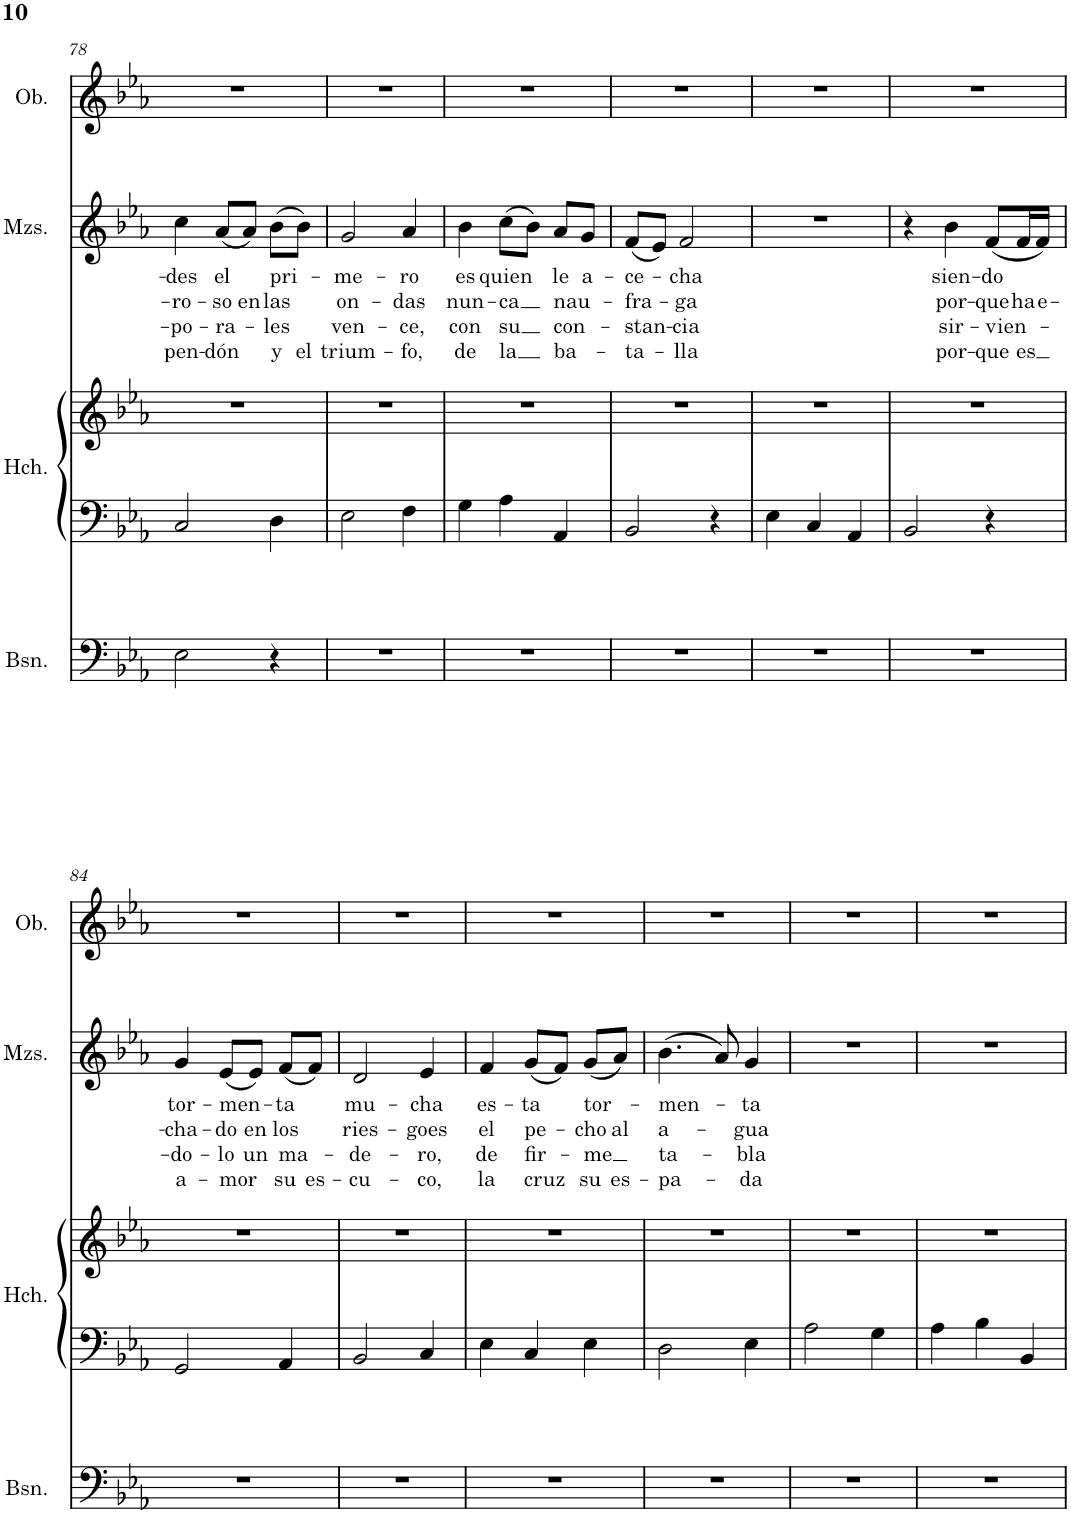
**kern	**kern	**kern	**kern	**text	**text	**text	**text	**kern
*part4	*part3	*part3	*part2	*part2	*part2	*part2	*part2	*part1
*staff5	*staff4	*staff3	*staff2	*staff2	*staff2	*staff2	*staff2	*staff1
*I"Bassoon	*I"Harpsichord	*	*I"Mezzo-soprano	*	*	*	*	*I"Oboe
*I'Bsn.	*I'Hch.	*	*I'Mzs.	*	*	*	*	*I'Ob.
!!LO:PB:g=z
*clefF4	*clefF4	*clefG2	*clefG2	*	*	*	*	*clefG2
*k[b-e-a-]	*k[b-e-a-]	*k[b-e-a-]	*k[b-e-a-]	*	*	*	*	*k[b-e-a-]
*M3/4	*M3/4	*M3/4	*M3/4	*	*	*	*	*M3/4
=78	=78	=78	=78	=78	=78	=78	=78	=78
!	!	!	!	!LO:LY:b	!LO:LY:b	!LO:LY:b	!LO:LY:b	!
2E-\	2C/	2.r	4cc\	-des	-ro-	-po-	pen-	2.r
!	!	!	!	!LO:LY:b	!LO:LY:b	!LO:LY:b	!LO:LY:b	!
.	.	.	(8a-/L	el	-so	-ra-	-dón	.
!	!	!	!	!	!LO:LY:b	!	!	!
.	.	.	8a-/J)	.	en	.	.	.
!	!	!	!	!LO:LY:b	!LO:LY:b	!LO:LY:b	!LO:LY:b	!
4r	4D\	.	(8b-\L	pri-	las	-les	y	.
!	!	!	!	!	!	!	!LO:LY:b	!
.	.	.	8b-\J)	.	.	.	el	.
=79	=79	=79	=79	=79	=79	=79	=79	=79
!	!	!	!	!LO:LY:b	!LO:LY:b	!LO:LY:b	!LO:LY:b	!
2.r	2E-\	2.r	2g/	-me-	on-	ven-	trium-	2.r
!	!	!	!	!LO:LY:b	!LO:LY:b	!LO:LY:b	!LO:LY:b	!
.	4F\	.	4a-/	-ro	-das	-ce,	-fo,	.
=80	=80	=80	=80	=80	=80	=80	=80	=80
!	!	!	!	!LO:LY:b	!LO:LY:b	!LO:LY:b	!LO:LY:b	!
2.r	4G\	2.r	4b-\	es	nun-	con	de	2.r
!	!	!	!	!LO:LY:b	!LO:LY:b	!LO:LY:b	!LO:LY:b	!
.	4A-\	.	(8cc\L	quien	-ca	su	la	.
.	.	.	8b-\J)	.	.	.	.	.
!	!	!	!	!LO:LY:b	!LO:LY:b	!LO:LY:b	!LO:LY:b	!
.	4AA-/	.	8a-/L	le	nau-	con-	ba-	.
!	!	!	!	!LO:LY:b	!	!	!	!
.	.	.	8g/J	a-	.	.	.	.
=81	=81	=81	=81	=81	=81	=81	=81	=81
!	!	!	!	!LO:LY:b	!LO:LY:b	!LO:LY:b	!LO:LY:b	!
2.r	2BB-/	2.r	(8f/L	-ce-	-fra-	-stan-	-ta-	2.r
.	.	.	8e-/J)	.	.	.	.	.
!	!	!	!	!LO:LY:b	!LO:LY:b	!LO:LY:b	!LO:LY:b	!
.	.	.	2f/	-cha	-ga	-cia	-lla	.
.	4r	.	.	.	.	.	.	.
=82	=82	=82	=82	=82	=82	=82	=82	=82
2.r	4E-\	2.r	2.r	.	.	.	.	2.r
.	4C/	.	.	.	.	.	.	.
.	4AA-/	.	.	.	.	.	.	.
=83	=83	=83	=83	=83	=83	=83	=83	=83
2.r	2BB-/	2.r	4r	.	.	.	.	2.r
!	!	!	!	!LO:LY:b	!LO:LY:b	!LO:LY:b	!LO:LY:b	!
.	.	.	4b-\	sien-	por-	sir-	por-	.
!	!	!	!	!LO:LY:b	!LO:LY:b	!LO:LY:b	!LO:LY:b	!
.	4r	.	(8f/L	-do	-que	-vien-	-que	.
!	!	!	!	!	!LO:LY:b	!	!LO:LY:b	!
.	.	.	16f/L	.	ha	.	es	.
!	!	!	!	!	!LO:LY:b	!	!	!
.	.	.	16f/JJ)	.	e-	.	.	.
!!LO:LB:g=z
=84	=84	=84	=84	=84	=84	=84	=84	=84
!	!	!	!	!LO:LY:b	!LO:LY:b	!LO:LY:b	!LO:LY:b	!
2.r	2GG/	2.r	4g/	tor-	-cha-	-do-	a-	2.r
!	!	!	!	!LO:LY:b	!LO:LY:b	!LO:LY:b	!LO:LY:b	!
.	.	.	(8e-/L	-men-	-do	-lo	-mor	.
!	!	!	!	!	!LO:LY:b	!LO:LY:b	!	!
.	.	.	8e-/J)	.	en	un	.	.
!	!	!	!	!LO:LY:b	!LO:LY:b	!LO:LY:b	!LO:LY:b	!
.	4AA-/	.	(8f/L	-ta	los	ma-	su	.
!	!	!	!	!	!	!	!LO:LY:b	!
.	.	.	8f/J)	.	.	.	es-	.
=85	=85	=85	=85	=85	=85	=85	=85	=85
!	!	!	!	!LO:LY:b	!LO:LY:b	!LO:LY:b	!LO:LY:b	!
2.r	2BB-/	2.r	2d/	mu-	ries-	-de-	-cu-	2.r
!	!	!	!	!LO:LY:b	!LO:LY:b	!LO:LY:b	!LO:LY:b	!
.	4C/	.	4e-/	-cha	-goes	-ro,	-co,	.
=86	=86	=86	=86	=86	=86	=86	=86	=86
!	!	!	!	!LO:LY:b	!LO:LY:b	!LO:LY:b	!LO:LY:b	!
2.r	4E-\	2.r	4f/	es-	el	de	la	2.r
!	!	!	!	!LO:LY:b	!LO:LY:b	!LO:LY:b	!LO:LY:b	!
.	4C/	.	(8g/L	-ta	pe-	fir-	cruz	.
.	.	.	8f/J)	.	.	.	.	.
!	!	!	!	!LO:LY:b	!LO:LY:b	!LO:LY:b	!LO:LY:b	!
.	4E-\	.	(8g/L	tor-	-cho	-me	su	.
!	!	!	!	!	!LO:LY:b	!	!LO:LY:b	!
.	.	.	8a-/J)	.	al	.	es-	.
=87	=87	=87	=87	=87	=87	=87	=87	=87
!	!	!	!	!LO:LY:b	!LO:LY:b	!LO:LY:b	!LO:LY:b	!
2.r	2D\	2.r	(4.b-\	-men-	a-	ta-	-pa-	2.r
.	.	.	8a-/)	.	.	.	.	.
!	!	!	!	!LO:LY:b	!LO:LY:b	!LO:LY:b	!LO:LY:b	!
.	4E-\	.	4g/	-ta	-gua	-bla	-da	.
=88	=88	=88	=88	=88	=88	=88	=88	=88
2.r	2A-\	2.r	2.r	.	.	.	.	2.r
.	4G\	.	.	.	.	.	.	.
=89	=89	=89	=89	=89	=89	=89	=89	=89
2.r	4A-\	2.r	2.r	.	.	.	.	2.r
.	4B-\	.	.	.	.	.	.	.
.	4BB-/	.	.	.	.	.	.	.
=	=	=	=	=	=	=	=	=
*-	*-	*-	*-	*-	*-	*-	*-	*-
